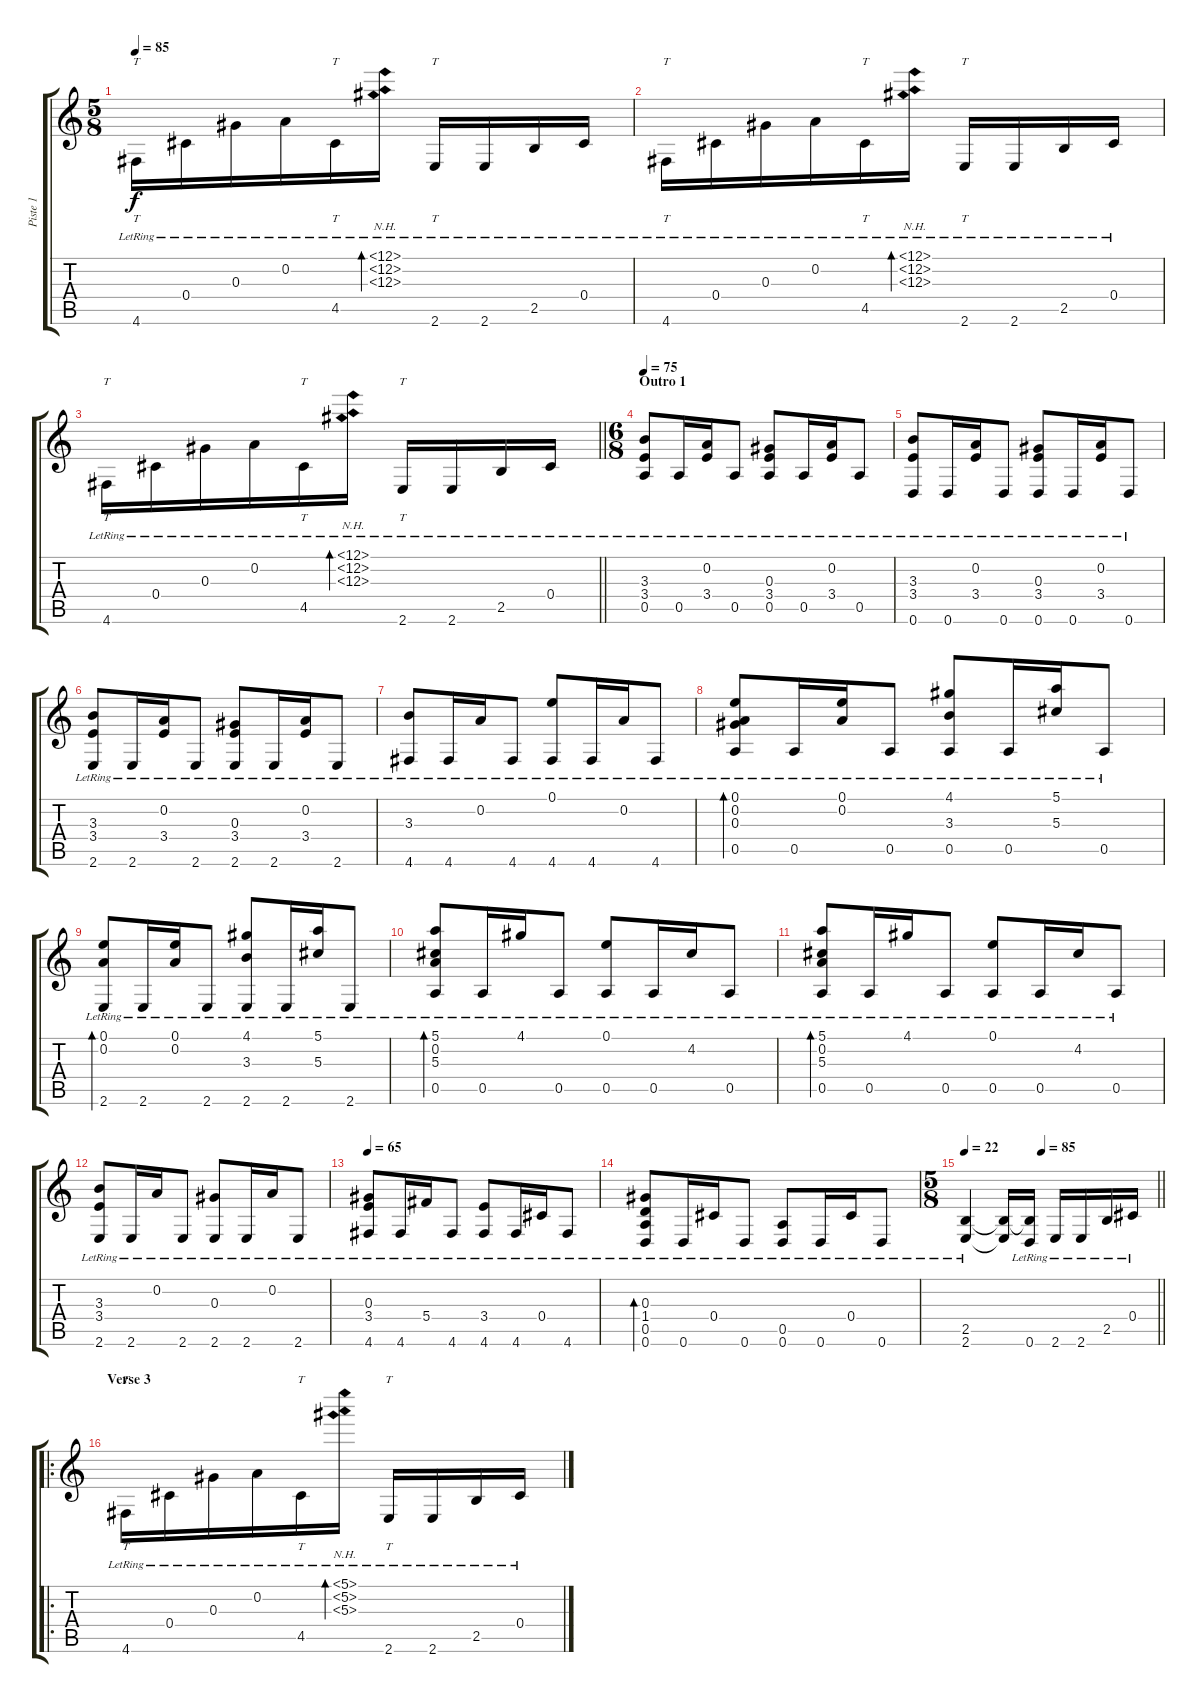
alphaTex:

\track ("Piste 1" "Piste 1") {instrument acousticguitarsteel}
\staff {score tabs}
\tuning (E4 A3 Ab3 Db3 A2 D2) {hide}
\ts (5 8)
\tempo 85
\clef g2
\ks c
4.6{lr}.16{tt dy f} 0.4{lr}.16 0.3{lr}.16 0.2{lr}.16 4.5{lr}.16{tt} (0.1{nh lr} 0.2{nh lr} 0.3{nh lr}).16{bd 60} 2.6{lr}.16{tt} 2.6{lr}.16 2.5{lr}.16 0.4{lr}.16 |
4.6{lr}.16{tt} 0.4{lr}.16 0.3{lr}.16 0.2{lr}.16 4.5{lr}.16{tt} (0.1{nh lr} 0.2{nh lr} 0.3{nh lr}).16{bd 60} 2.6{lr}.16{tt} 2.6{lr}.16 2.5{lr}.16 0.4{lr}.16 |
\barLineRight lightlight
4.6{lr}.16{tt} 0.4{lr}.16 0.3{lr}.16 0.2{lr}.16 4.5{lr}.16{tt} (0.1{nh lr} 0.2{nh lr} 0.3{nh lr}).16{bd 60} 2.6{lr}.16{tt} 2.6{lr}.16 2.5{lr}.16 0.4{lr}.16 |
\ts (6 8)
\section ("" "Outro 1")
\tempo 75
(3.3{lr} 3.4{lr} 0.5{lr}).8 0.5{lr}.16 (0.2{lr} 3.4{lr}).16 0.5{lr}.8 (0.3{lr} 3.4{lr} 0.5{lr}).8 0.5{lr}.16 (0.2{lr} 3.4{lr}).16 0.5{lr}.8 |
(3.3{lr} 3.4{lr} 0.6{lr}).8 0.6{lr}.16 (0.2{lr} 3.4{lr}).16 0.6{lr}.8 (0.3{lr} 3.4{lr} 0.6{lr}).8 0.6{lr}.16 (0.2{lr} 3.4{lr}).16 0.6{lr}.8 |
(3.3{lr} 3.4{lr} 2.6{lr}).8 2.6{lr}.16 (0.2{lr} 3.4{lr}).16 2.6{lr}.8 (0.3{lr} 3.4{lr} 2.6{lr}).8 2.6{lr}.16 (0.2{lr} 3.4{lr}).16 2.6{lr}.8 |
(3.3{lr} 4.6{lr}).8 4.6{lr}.16 0.2{lr}.16 4.6{lr}.8 (0.1 4.6{lr}).8 4.6{lr}.16 0.2{lr}.16 4.6{lr}.8 |
(0.1{lr} 0.2{lr} 0.3{lr} 0.5{lr}).8{bd 120} 0.5{lr}.16 (0.1{lr} 0.2{lr}).16 0.5{lr}.8 (4.1{lr} 3.3{lr} 0.5{lr}).8 0.5{lr}.16 (5.1{lr} 5.3{lr}).16 0.5{lr}.8 |
(0.1{lr} 0.2{lr} 2.6{lr}).8{bd 120} 2.6{lr}.16 (0.1{lr} 0.2{lr}).16 2.6{lr}.8 (4.1{lr} 3.3{lr} 2.6{lr}).8 2.6{lr}.16 (5.1{lr} 5.3{lr}).16 2.6{lr}.8 |
(5.1{lr} 0.2{lr} 5.3{lr} 0.5{lr}).8{bd 240} 0.5{lr}.16 4.1{lr}.16 0.5{lr}.8 (0.1{lr} 0.5{lr}).8 0.5{lr}.16 4.2{lr}.16 0.5{lr}.8 |
(5.1{lr} 0.2{lr} 5.3{lr} 0.5{lr}).8{bd 240} 0.5{lr}.16 4.1{lr}.16 0.5{lr}.8 (0.1{lr} 0.5{lr}).8 0.5{lr}.16 4.2{lr}.16 0.5{lr}.8 |
(3.3{lr} 3.4{lr} 2.6{lr}).8 2.6{lr}.16 0.2{lr}.16 2.6{lr}.8 (0.3{lr} 2.6{lr}).8 2.6{lr}.16 0.2{lr}.16 2.6{lr}.8 |
\tempo 65
(0.3{lr} 3.4{lr} 4.6{lr}).8 4.6{lr}.16 5.4{lr}.16 4.6{lr}.8 (3.4{lr} 4.6{lr}).8 4.6{lr}.16 0.4{lr}.16 4.6{lr}.8 |
(0.3 1.4{lr} 0.5 0.6{lr}).8{bd 120} 0.6{lr}.16 0.4{lr}.16 0.6{lr}.8 (0.5 0.6{lr}).8 0.6{lr}.16 0.4{lr}.16 0.6{lr}.8 |
\ts (5 8)
\tempo 22
\tempo (85 0.4)
\barLineRight lightlight
(2.5{lr} 2.6{lr}).4 (2.5{t} 2.6{t}).16 (2.5{t} 0.6{lr}).16 2.6{lr}.16 2.6{lr}.16 2.5{lr}.16 0.4{lr}.16 |
\ro
\section ("" "Verse 3")
4.6{lr}.16{tt} 0.4{lr}.16 0.3{lr}.16 0.2{lr}.16 4.5{lr}.16{tt} (5.1{nh lr} 5.2{nh lr} 5.3{nh lr}).16{bd 60} 2.6{lr}.16{tt} 2.6{lr}.16 2.5{lr}.16 0.4{lr}.16
